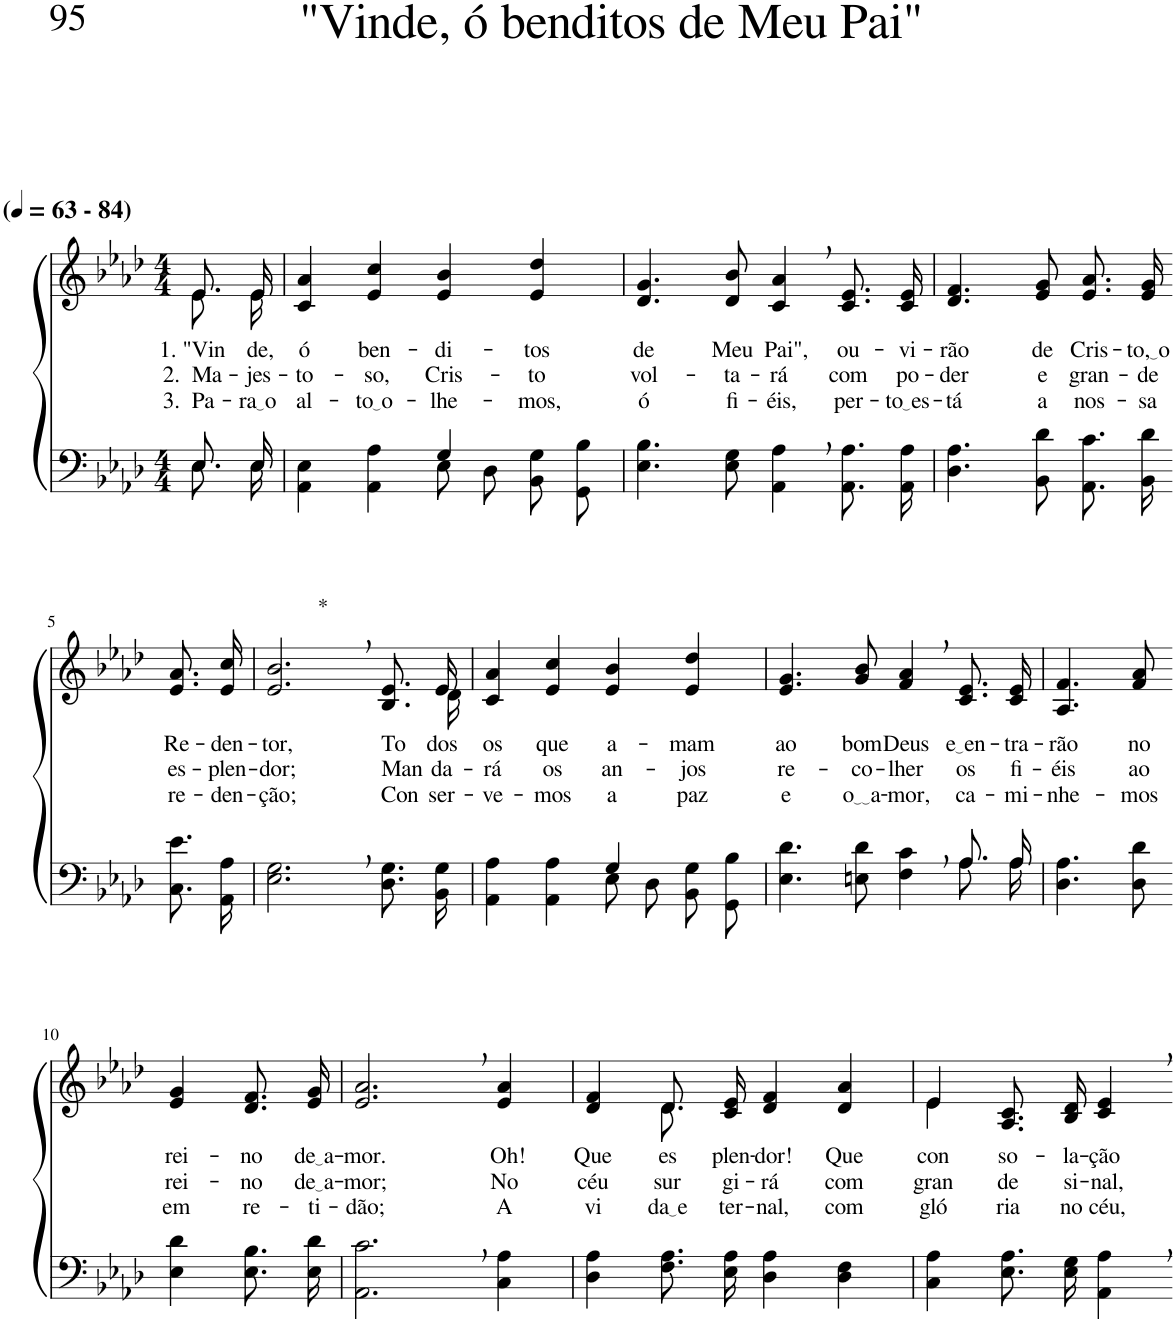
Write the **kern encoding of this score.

**kern	**kern	**text	**text	**text
*part2	*part1	*part1	*part1	*part1
*staff2	*staff1	*staff1	*staff1	*staff1
*I"Parte III e IV	*I"Parte I e II	*	*	*
*clefF4	*clefG2	*	*	*
*k[b-e-a-d-]	*k[b-e-a-d-]	*	*	*
*M4/4	*M4/4	*	*	*
*MM63	*MM63	*	*	*
=1	=1	=1	=1	=1
*^	*^	*	*	*
!	!	!LO:TX:a:B:t=(	!	!	!	!
!	!	!LO:TX:a:B:t=- 84)	!	!	!	!
!	!	!	!	!LO:LY:b	!LO:LY:b	!LO:LY:b
8.E-\L	8.E-/L	8.e-/L	8.e-\L	1. "Vin	2. Ma-	3. Pa-
!	!	!	!	!LO:LY:b	!LO:LY:b	!LO:LY:b
16E-\Jk	16E-/Jk	16e-/Jk	16e-\Jk	de,	-jes-	ra o
=2	=2	=2	=2	=2	=2	=2
!	!	!	!	!LO:LY:b	!LO:LY:b	!LO:LY:b
*	*	*v	*v	*	*	*
2ryy	4AA-\ 4E-\	4c/ 4a-/	ó	-to-	al-
!	!	!	!LO:LY:b	!LO:LY:b	!LO:LY:b
.	4AA-\ 4A-\	4e-/ 4cc/	ben-	-so,	to o
!	!	!	!LO:LY:b	!LO:LY:b	!LO:LY:b
4G/	8E-\L	4e-/ 4b-/	-di-	Cris-	-lhe-
.	8D-\J	.	.	.	.
!	!	!	!LO:LY:b	!LO:LY:b	!LO:LY:b
4ryy	8BB-\ 8G\L	4e-/ 4dd-/	-tos	-to	-mos,
.	8GG\ 8B-\J	.	.	.	.
=3	=3	=3	=3	=3	=3
!	!	!	!LO:LY:b	!LO:LY:b	!LO:LY:b
*v	*v	*	*	*	*
4.E-\ 4.B-\	4.d-/ 4.g/	de	vol-	ó
!	!	!LO:LY:b	!LO:LY:b	!LO:LY:b
8E-\ 8G\	8d-/ 8b-/	Meu	-ta-	fi-
!	!	!LO:LY:b	!LO:LY:b	!LO:LY:b
4AA-\, 4A-\,	4c/, 4a-/,	Pai",	-rá	-éis,
!	!	!LO:LY:b	!LO:LY:b	!LO:LY:b
8.AA-\ 8.A-\L	8.c/ 8.e-/L	ou-	com	per-
!	!	!LO:LY:b	!LO:LY:b	!LO:LY:b
16AA-\ 16A-\Jk	16c/ 16e-/Jk	-vi-	po-	to es
=4	=4	=4	=4	=4
!	!	!LO:LY:b	!LO:LY:b	!LO:LY:b
4.D-\ 4.A-\	4.d-/ 4.f/	-rão	-der	-tá
!	!	!LO:LY:b	!LO:LY:b	!LO:LY:b
8BB-\ 8d-\	8e-/ 8g/	de	e	a
!	!	!LO:LY:b	!LO:LY:b	!LO:LY:b
8.AA-\ 8.c\L	8.e-/ 8.a-/L	Cris-	gran-	nos-
!	!	!LO:LY:b	!LO:LY:b	!LO:LY:b
16BB-\ 16d-\Jk	16e-/ 16g/Jk	to, o	-de	-sa
!!LO:LB:g=z
=5-	=5-	=5-	=5-	=5-
!	!	!LO:LY:b	!LO:LY:b	!LO:LY:b
8.C\ 8.e-\L	8.e-/ 8.a-/L	Re-	es-	re-
!	!	!LO:LY:b	!LO:LY:b	!LO:LY:b
16AA-\ 16A-\Jk	16e-/ 16cc/Jk	-den-	-plen-	-den-
=6	=6	=6	=6	=6
!	!LO:TX:a:t=*	!	!	!
!	!	!LO:LY:b	!LO:LY:b	!LO:LY:b
*	*^	*	*	*
2.E-\, 2.G\,	2.e-/, 2.b-/,	2...ryy	-tor,	-dor;	-ção;
!	!	!	!LO:LY:b	!LO:LY:b	!LO:LY:b
8.D-\ 8.G\L	8.B-/ 8.e-/L	.	To-	Man-	Con-
!	!	!	!LO:LY:b	!LO:LY:b	!LO:LY:b
16BB-\ 16G\Jk	16e-/Jk	16d-\	dos	-da-	-ser-
=7	=7	=7	=7	=7	=7
*^	*	*	*	*	*
!	!	!	!	!LO:LY:b	!LO:LY:b	!LO:LY:b
*	*	*v	*v	*	*	*
2ryy	4AA-\ 4A-\	4c/ 4a-/	os	-rá	-ve-
!	!	!	!LO:LY:b	!LO:LY:b	!LO:LY:b
.	4AA-\ 4A-\	4e-/ 4cc/	que	os	-mos
!	!	!	!LO:LY:b	!LO:LY:b	!LO:LY:b
4G/	8E-\L	4e-/ 4b-/	a-	an-	a
.	8D-\J	.	.	.	.
!	!	!	!LO:LY:b	!LO:LY:b	!LO:LY:b
4ryy	8BB-\ 8G\L	4e-/ 4dd-/	-mam	-jos	paz
.	8GG\ 8B-\J	.	.	.	.
=8	=8	=8	=8	=8	=8
!	!	!	!LO:LY:b	!LO:LY:b	!LO:LY:b
2.ryy	4.E-\ 4.d-\	4.e-/ 4.g/	ao	re-	e
!	!	!	!LO:LY:b	!LO:LY:b	!LO:LY:b
.	8En\ 8d-\	8g/ 8b-/	bom	-co-	o a
!	!	!	!LO:LY:b	!LO:LY:b	!LO:LY:b
.	4F\ 4c\	4f/, 4a-/,	Deus	-lher	-mor,
!	!	!	!LO:LY:b	!LO:LY:b	!LO:LY:b
8.A-/L	8.A-\L	8.c/ 8.e-/L	e en	os	ca-
!	!	!	!LO:LY:b	!LO:LY:b	!LO:LY:b
16A-/Jk	16A-\Jk	16c/ 16e-/Jk	-tra-	fi-	-mi-
=9	=9	=9	=9	=9	=9
!	!	!	!LO:LY:b	!LO:LY:b	!LO:LY:b
*v	*v	*	*	*	*
4.D-\ 4.A-\	4.A-/ 4.f/	-rão	-éis	-nhe-
!	!	!LO:LY:b	!LO:LY:b	!LO:LY:b
8D-\ 8d-\	8f/ 8a-/	no	ao	-mos
!!LO:LB:g=z
=10-	=10-	=10-	=10-	=10-
!	!	!LO:LY:b	!LO:LY:b	!LO:LY:b
4E-\ 4d-\	4e-/ 4g/	rei-	rei-	em
!	!	!LO:LY:b	!LO:LY:b	!LO:LY:b
8.E-\ 8.B-\L	8.d-/ 8.f/L	-no	-no	re-
!	!	!LO:LY:b	!LO:LY:b	!LO:LY:b
16E-\ 16d-\Jk	16e-/ 16g/Jk	de a	de a	-ti-
=11	=11	=11	=11	=11
!	!	!LO:LY:b	!LO:LY:b	!LO:LY:b
2.AA-\, 2.c\,	2.e-/, 2.a-/,	-mor.	-mor;	-dão;
!	!	!LO:LY:b	!LO:LY:b	!LO:LY:b
4C\ 4A-\	4e-/ 4a-/	Oh!	No	A
=12	=12	=12	=12	=12
!	!	!LO:LY:b	!LO:LY:b	!LO:LY:b
*	*^	*	*	*
4D-\ 4A-\	4d-/ 4f/	4ryy	Que	céu	vi-
!	!	!	!LO:LY:b	!LO:LY:b	!LO:LY:b
8.F\ 8.A-\L	8.d-/L	8.d-\	es-	sur-	da e
!	!	!	!LO:LY:b	!LO:LY:b	!LO:LY:b
16E-\ 16A-\Jk	16c/ 16e-/Jk	2ryy	-plen-	-gi-	-ter-
!	!	!	!LO:LY:b	!LO:LY:b	!LO:LY:b
4D-\ 4A-\	4d-/ 4f/	.	-dor!	-rá	-nal,
!	!	!	!LO:LY:b	!LO:LY:b	!LO:LY:b
4D-\ 4F\	4d-/ 4a-/	.	Que	com	com
.	.	16ryy	.	.	.
=13	=13	=13	=13	=13	=13
!	!	!	!LO:LY:b	!LO:LY:b	!LO:LY:b
4C\ 4A-\	4e-\	4e-/	con-	gran-	gló-
!	!	!	!LO:LY:b	!LO:LY:b	!LO:LY:b
8.E-\ 8.A-\L	2ryy	8.A-/ 8.c/L	-so-	-de	-ria
!	!	!	!LO:LY:b	!LO:LY:b	!LO:LY:b
16E-\ 16G\Jk	.	16B-/ 16d-/Jk	-la-	si-	no
!	!	!	!LO:LY:b	!LO:LY:b	!LO:LY:b
4AA-\, 4A-\,	.	4c/ 4e-/	-ção	-nal,	céu,
*	*v	*v	*	*	*
=-	=-	=-	=-	=-
*-	*-	*-	*-	*-
